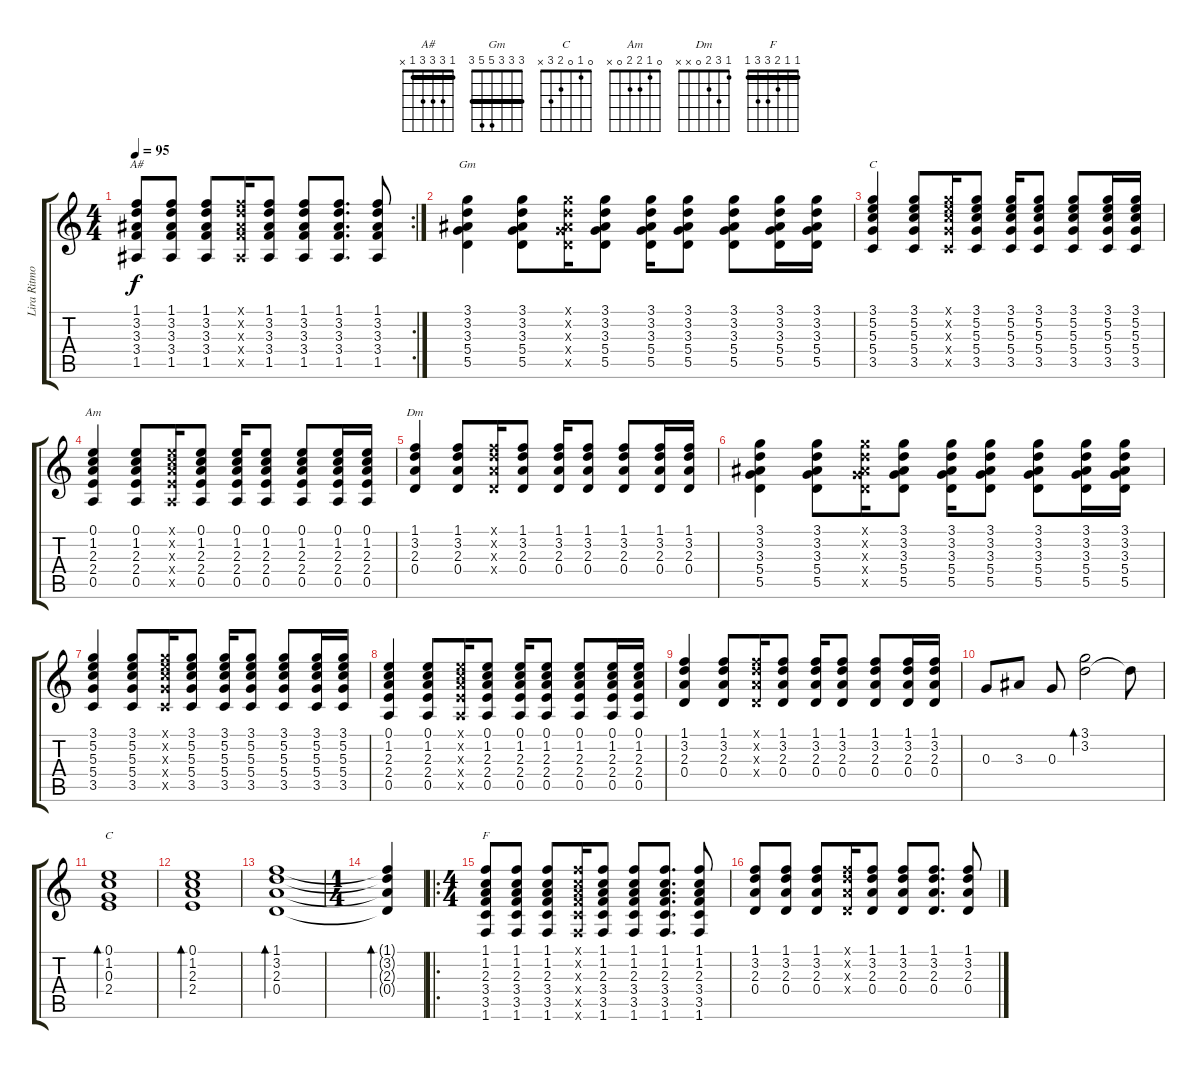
\track ("Lira Ritmo" "Lira Ritmo") {instrument acousticguitarsteel}
\staff {score tabs}
\tuning (E4 B3 G3 D3 A2 E2) {hide}
\chord ("A#" 1 3 3 3 1 x) {barre 1}
\chord ("Gm" 3 3 3 5 5 3) {barre 3}
\chord ("C" 3 5 5 5 3 x) {barre 3}
\chord ("Am" 0 1 2 2 0 x)
\chord ("Dm" 1 3 2 0 x x)
\chord ("C" 0 1 0 2 3 x)
\chord ("F" 1 1 2 3 3 1) {barre 1}
\rc 2
\ts (4 4)
\tempo 95
\clef g2
\ks c
(1.1 3.2 3.3 3.4 1.5).8{ch "A#" dy f} (1.1 3.2 3.3 3.4 1.5).8 (1.1 3.2 3.3 3.4 1.5).8 (1.1{x} 3.2{x} 3.3{x} 3.4{x} 1.5{x}).16 (1.1 3.2 3.3 3.4 1.5).8 (1.1 3.2 3.3 3.4 1.5).8 (1.1 3.2 3.3 3.4 1.5).8{d} (1.1 3.2 3.3 3.4 1.5).8 |
(3.1 3.2 3.3 5.4 5.5).4{ch "Gm" volume 10 balance 14} (3.1 3.2 3.3 5.4 5.5).8 (3.1{x} 3.2{x} 3.3{x} 5.4{x} 5.5{x}).16 (3.1 3.2 3.3 5.4 5.5).8 (3.1 3.2 3.3 5.4 5.5).16 (3.1 3.2 3.3 5.4 5.5).8 (3.1 3.2 3.3 5.4 5.5).8 (3.1 3.2 3.3 5.4 5.5).16 (3.1 3.2 3.3 5.4 5.5).16 |
(3.1 5.2 5.3 5.4 3.5).4{ch "C"} (3.1 5.2 5.3 5.4 3.5).8 (3.1{x} 5.2{x} 5.3{x} 5.4{x} 3.5{x}).16 (3.1 5.2 5.3 5.4 3.5).8 (3.1 5.2 5.3 5.4 3.5).16 (3.1 5.2 5.3 5.4 3.5).8 (3.1 5.2 5.3 5.4 3.5).8 (3.1 5.2 5.3 5.4 3.5).16 (3.1 5.2 5.3 5.4 3.5).16 |
(0.1 1.2 2.3 2.4 0.5).4{ch "Am"} (0.1 1.2 2.3 2.4 0.5).8 (0.1{x} 1.2{x} 2.3{x} 2.4{x} 0.5{x}).16 (0.1 1.2 2.3 2.4 0.5).8 (0.1 1.2 2.3 2.4 0.5).16 (0.1 1.2 2.3 2.4 0.5).8 (0.1 1.2 2.3 2.4 0.5).8 (0.1 1.2 2.3 2.4 0.5).16 (0.1 1.2 2.3 2.4 0.5).16 |
(1.1 3.2 2.3 0.4).4{ch "Dm"} (1.1 3.2 2.3 0.4).8 (1.1{x} 3.2{x} 2.3{x} 0.4{x}).16 (1.1 3.2 2.3 0.4).8 (1.1 3.2 2.3 0.4).16 (1.1 3.2 2.3 0.4).8 (1.1 3.2 2.3 0.4).8 (1.1 3.2 2.3 0.4).16 (1.1 3.2 2.3 0.4).16 |
(3.1 3.2 3.3 5.4 5.5).4{volume 10 balance 14} (3.1 3.2 3.3 5.4 5.5).8 (3.1{x} 3.2{x} 3.3{x} 5.4{x} 5.5{x}).16 (3.1 3.2 3.3 5.4 5.5).8 (3.1 3.2 3.3 5.4 5.5).16 (3.1 3.2 3.3 5.4 5.5).8 (3.1 3.2 3.3 5.4 5.5).8 (3.1 3.2 3.3 5.4 5.5).16 (3.1 3.2 3.3 5.4 5.5).16 |
(3.1 5.2 5.3 5.4 3.5).4 (3.1 5.2 5.3 5.4 3.5).8 (3.1{x} 5.2{x} 5.3{x} 5.4{x} 3.5{x}).16 (3.1 5.2 5.3 5.4 3.5).8 (3.1 5.2 5.3 5.4 3.5).16 (3.1 5.2 5.3 5.4 3.5).8 (3.1 5.2 5.3 5.4 3.5).8 (3.1 5.2 5.3 5.4 3.5).16 (3.1 5.2 5.3 5.4 3.5).16 |
(0.1 1.2 2.3 2.4 0.5).4 (0.1 1.2 2.3 2.4 0.5).8 (0.1{x} 1.2{x} 2.3{x} 2.4{x} 0.5{x}).16 (0.1 1.2 2.3 2.4 0.5).8 (0.1 1.2 2.3 2.4 0.5).16 (0.1 1.2 2.3 2.4 0.5).8 (0.1 1.2 2.3 2.4 0.5).8 (0.1 1.2 2.3 2.4 0.5).16 (0.1 1.2 2.3 2.4 0.5).16 |
(1.1 3.2 2.3 0.4).4 (1.1 3.2 2.3 0.4).8 (1.1{x} 3.2{x} 2.3{x} 0.4{x}).16 (1.1 3.2 2.3 0.4).8 (1.1 3.2 2.3 0.4).16 (1.1 3.2 2.3 0.4).8 (1.1 3.2 2.3 0.4).8 (1.1 3.2 2.3 0.4).16 (1.1 3.2 2.3 0.4).16 |
0.3.8 3.3.8 0.3.8 (3.1 3.2).2{bd 480} 3.2{t}.8 |
(0.1 1.2 0.3 2.4).1{bd 480 ch "C"} |
(0.1 1.2 2.3 2.4).1{bd 480} |
(1.1 3.2 2.3 0.4).1{bd 480} |
\ts (1 4)
(1.1{t} 3.2{t} 2.3{t} 0.4{t}).4{bd 480} |
\ro
\ts (4 4)
(1.1 1.2 2.3 3.4 3.5 1.6).8{ch "F"} (1.1 1.2 2.3 3.4 3.5 1.6).8 (1.1 1.2 2.3 3.4 3.5 1.6).8 (1.1{x} 1.2{x} 2.3{x} 3.4{x} 3.5{x} 1.6{x}).16 (1.1 1.2 2.3 3.4 3.5 1.6).8 (1.1 1.2 2.3 3.4 3.5 1.6).8 (1.1 1.2 2.3 3.4 3.5 1.6).8{d} (1.1 1.2 2.3 3.4 3.5 1.6).8 |
(1.1 3.2 2.3 0.4).8 (1.1 3.2 2.3 0.4).8 (1.1 3.2 2.3 0.4).8 (1.1{x} 3.2{x} 2.3{x} 0.4{x}).16 (1.1 3.2 2.3 0.4).8 (1.1 3.2 2.3 0.4).8 (1.1 3.2 2.3 0.4).8{d} (1.1 3.2 2.3 0.4).8
